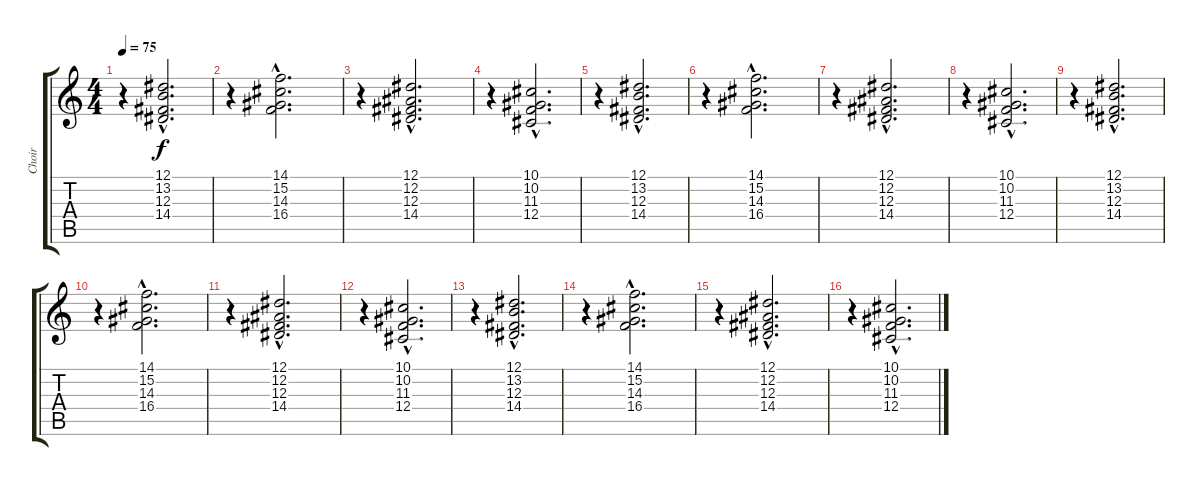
\track ("Choir" "Choir") {instrument pad4choir}
\staff {score tabs}
\tuning (Eb4 Bb3 Gb3 Db3 Ab2 Eb2) {hide}
\ts (4 4)
\tempo 75
\clef g2
\ks c
r.4{dy f} (12.1{hac} 13.2{hac} 12.3{hac} 14.4{hac}).2{d} |
r.4 (14.1{hac} 15.2{hac} 14.3{hac} 16.4{hac}).2{d} |
r.4 (12.1{hac} 12.2{hac} 12.3{hac} 14.4{hac}).2{d} |
r.4 (10.1{hac} 10.2{hac} 11.3{hac} 12.4{hac}).2{d} |
r.4 (12.1{hac} 13.2{hac} 12.3{hac} 14.4{hac}).2{d} |
r.4 (14.1{hac} 15.2{hac} 14.3{hac} 16.4{hac}).2{d} |
r.4 (12.1{hac} 12.2{hac} 12.3{hac} 14.4{hac}).2{d} |
r.4 (10.1{hac} 10.2{hac} 11.3{hac} 12.4{hac}).2{d} |
r.4 (12.1{hac} 13.2{hac} 12.3{hac} 14.4{hac}).2{d} |
r.4 (14.1{hac} 15.2{hac} 14.3{hac} 16.4{hac}).2{d} |
r.4 (12.1{hac} 12.2{hac} 12.3{hac} 14.4{hac}).2{d} |
r.4 (10.1{hac} 10.2{hac} 11.3{hac} 12.4{hac}).2{d} |
r.4 (12.1{hac} 13.2{hac} 12.3{hac} 14.4{hac}).2{d} |
r.4 (14.1{hac} 15.2{hac} 14.3{hac} 16.4{hac}).2{d} |
r.4 (12.1{hac} 12.2{hac} 12.3{hac} 14.4{hac}).2{d} |
r.4 (10.1{hac} 10.2{hac} 11.3{hac} 12.4{hac}).2{d}
